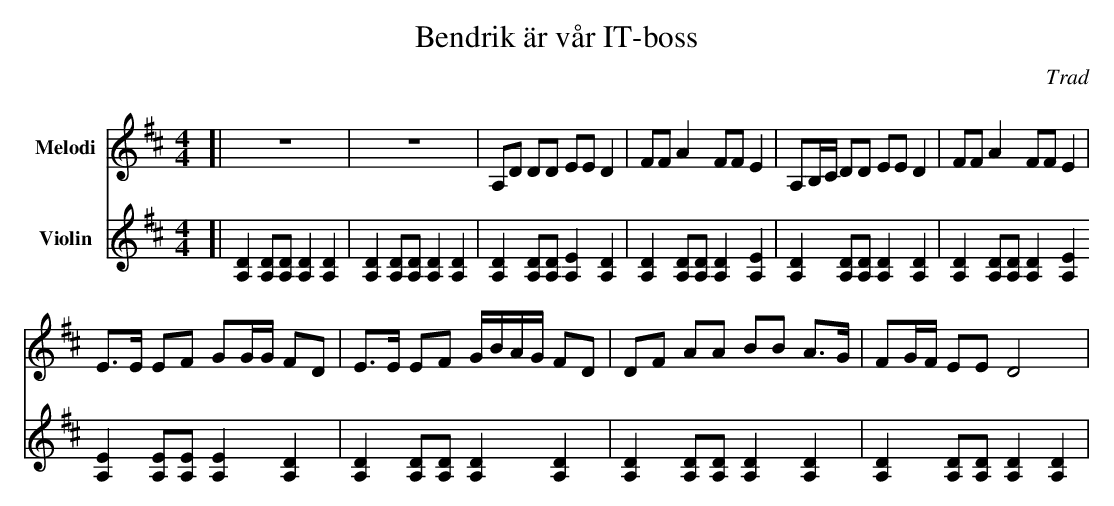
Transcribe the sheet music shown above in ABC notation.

X:1
T:Bendrik är vår IT-boss
O:Trad
M:4/4
L:1/8
K:D
V:V1 name=Melodi
V:V2 name=Violin
%%score V1 V2
[V:V1][|z8 | z8 | A,D DD EE D2 | FF A2 FF E2 | A,B,/C/ DD EE D2 | FF A2 FF E2 |
[V:V2][|[A,D]2 [A,D][A,D] [A,D]2 [A,D]2 |[A,D]2 [A,D][A,D] [A,D]2 [A,D]2 | [A,D]2 [A,D][A,D] [A,E]2 [A,D]2 | [A,D]2 [A,D][A,D] [A,D]2 [A,E]2 | [A,D]2 [A,D][A,D] [A,D]2 [A,D]2 | [A,D]2 [A,D][A,D] [A,D]2 [A,E]2
[V:V1]E>E EF GG/G/ FD | E>E EF G/B/A/G/ FD  |  DF AA BB A>G | FG/F/ EE D4 |
[V:V2][A,E]2 [A,E][A,E] [A,E]2 [A,D]2 | [A,D]2 [A,D][A,D] [A,D]2 [A,D]2 | [A,D]2 [A,D][A,D] [A,D]2 [A,D]2 | [A,D]2 [A,D][A,D] [A,D]2 [A,D]2 |
